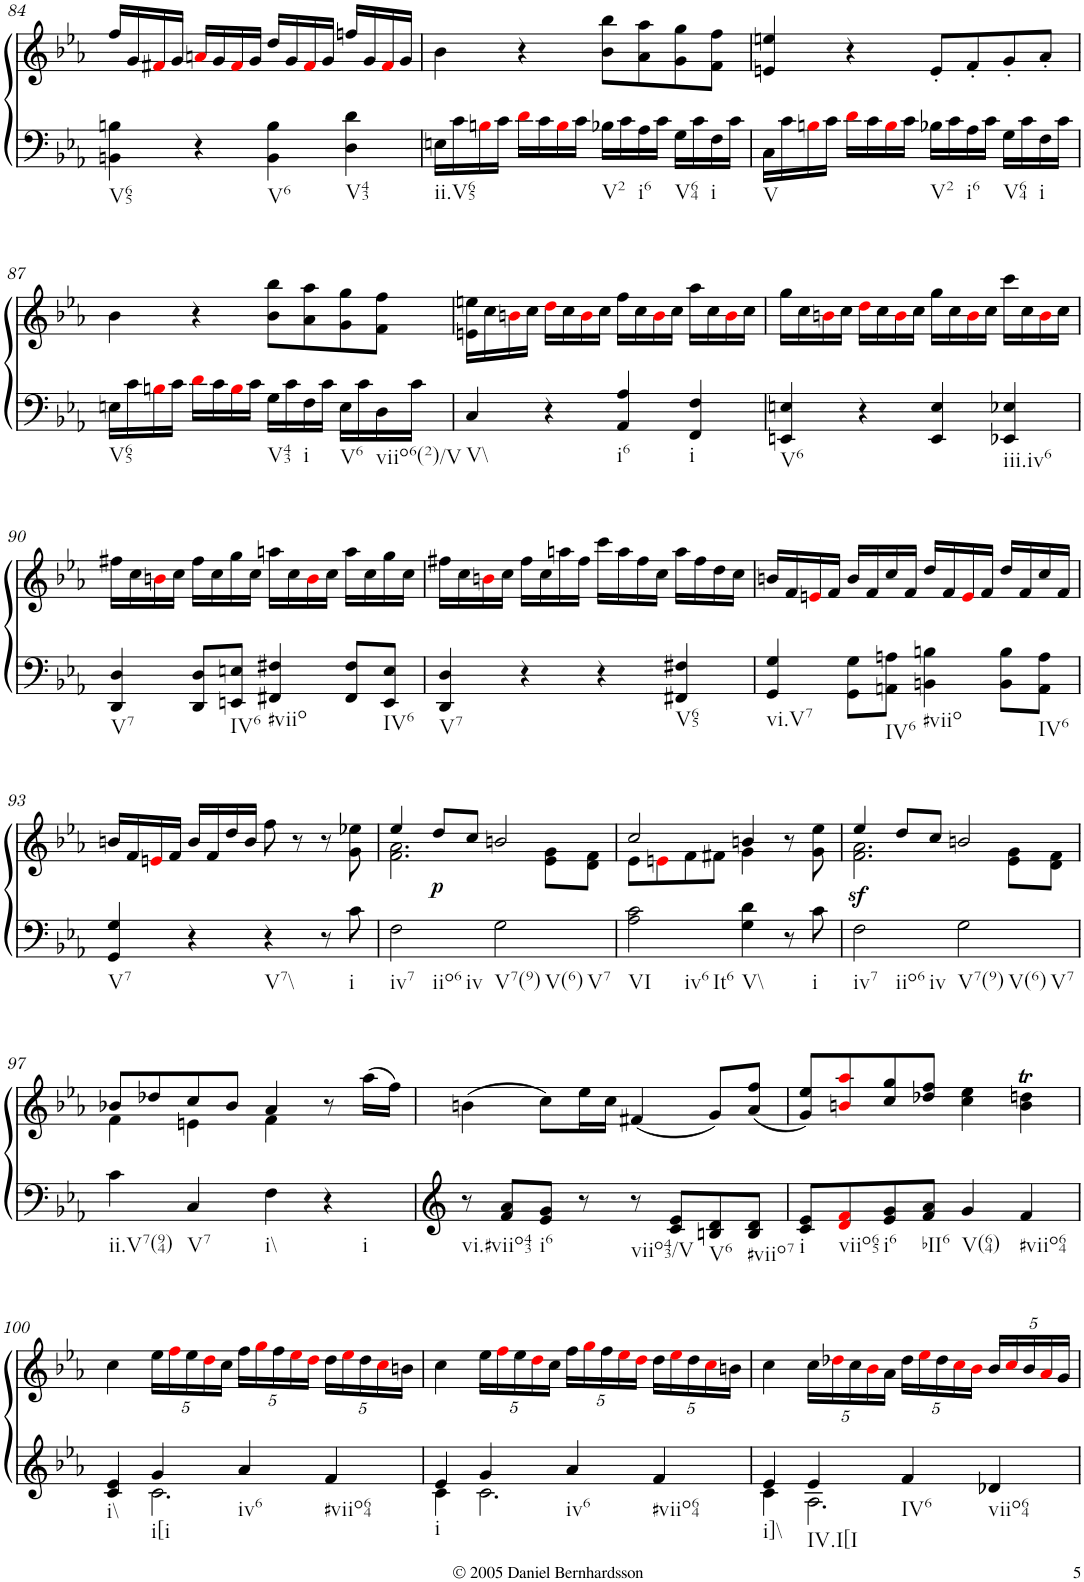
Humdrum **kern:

**kern	**kern	**dynam
*part1	*part1	*part1
*staff2	*staff1	*staff1/2
*I"Piano	*	*
*I'Pno.	*	*
!!LO:PB:g=z
*clefF4	*clefG2	*
*k[b-e-a-]	*k[b-e-a-]	*
*E-:	*E-:	*
*M4/4	*M4/4	*
*met(c)	*met(c)	*
=84	=84	=84
!LO:TX:b:t=V65	!	!
4BBn\ 4Bn\	16ff/LL	.
.	16g/	.
.	16f#Xi/	.
.	16g/JJ	.
4r	16ani/LL	.
.	16g/	.
.	16f#i/	.
.	16g/JJ	.
!LO:TX:b:t=V6	!	!
4BB\ 4B\	16dd/LL	.
.	16g/	.
.	16f#i/	.
.	16g/JJ	.
!LO:TX:b:t=V43	!	!
4D\ 4d\	16ffn/LL	.
.	16g/	.
.	16f#i/	.
.	16g/JJ	.
=85	=85	=85
!LO:TX:b:t=ii.V65	!	!
16En\LL	4b-\	.
16c\	.	.
16Bni\	.	.
16c\JJ	.	.
16di\LL	4r	.
16c\	.	.
16Bi\	.	.
16c\JJ	.	.
!LO:TX:b:t=V2	!	!
16B-X\LL	8b-\ 8bb-\L	.
16c\	.	.
!LO:TX:b:t=i6	!	!
16A-\	8a-\ 8aa-\	.
16c\JJ	.	.
!LO:TX:b:t=V64	!	!
16G\LL	8g\ 8gg\	.
16c\	.	.
!LO:TX:b:t=i	!	!
16F\	8f\ 8ff\J	.
16c\JJ	.	.
=86	=86	=86
!LO:TX:b:t=V	!	!
16C\LL	4en/ 4een/	.
16c\	.	.
16Bni\	.	.
16c\JJ	.	.
16di\LL	4r	.
16c\	.	.
16Bi\	.	.
16c\JJ	.	.
!LO:TX:b:t=V2	!	!
16B-X\LL	8e'/L	.
16c\	.	.
!LO:TX:b:t=i6	!	!
16A-\	8f'/	.
16c\JJ	.	.
!LO:TX:b:t=V64	!	!
16G\LL	8g'/	.
16c\	.	.
!LO:TX:b:t=i	!	!
16F\	8a-'/J	.
16c\JJ	.	.
!!LO:LB:g=z
=87	=87	=87
!LO:TX:b:t=V65	!	!
16En\LL	4b-\	.
16c\	.	.
16Bni\	.	.
16c\JJ	.	.
16di\LL	4r	.
16c\	.	.
16Bi\	.	.
16c\JJ	.	.
!LO:TX:b:t=V43	!	!
16G\LL	8b-\ 8bb-\L	.
16c\	.	.
!LO:TX:b:t=i	!	!
16F\	8a-\ 8aa-\	.
16c\JJ	.	.
!LO:TX:b:t=V6	!	!
16E\LL	8g\ 8gg\	.
16c\	.	.
!LO:TX:b:t=viio6(2)/V	!	!
16D\	8f\ 8ff\J	.
16c\JJ	.	.
=88	=88	=88
!LO:TX:b:t=V\\	!	!
4C/	16en\ 16een\LL	.
.	16cc\	.
.	16bni\	.
.	16cc\JJ	.
4r	16ddi\LL	.
.	16cc\	.
.	16bi\	.
.	16cc\JJ	.
!LO:TX:b:t=i6	!	!
4AA-/ 4A-/	16ff\LL	.
.	16cc\	.
.	16bi\	.
.	16cc\JJ	.
!LO:TX:b:t=i	!	!
4FF/ 4F/	16aa-\LL	.
.	16cc\	.
.	16bi\	.
.	16cc\JJ	.
=89	=89	=89
!LO:TX:b:t=V6	!	!
4EEn/ 4En/	16gg\LL	.
.	16cc\	.
.	16bni\	.
.	16cc\JJ	.
4r	16ddi\LL	.
.	16cc\	.
.	16bi\	.
.	16cc\JJ	.
4EE/ 4E/	16gg\LL	.
.	16cc\	.
.	16bi\	.
.	16cc\JJ	.
!LO:TX:b:t=iii.iv6	!	!
4EE-X/ 4E-X/	16ccc\LL	.
.	16cc\	.
.	16bi\	.
.	16cc\JJ	.
!!LO:LB:g=z
=90	=90	=90
!LO:TX:b:t=V7	!	!
4DD/ 4D/	16ff#X\LL	.
.	16cc\	.
.	16bni\	.
.	16cc\JJ	.
8DD/ 8D/L	16ff#\LL	.
.	16cc\	.
!LO:TX:b:t=IV6	!	!
8EEn/ 8En/J	16gg\	.
.	16cc\JJ	.
!LO:TX:b:t=#viio	!	!
4FF#X/ 4F#X/	16aan\LL	.
.	16cc\	.
.	16bi\	.
.	16cc\JJ	.
8FF#/ 8F#/L	16aa\LL	.
.	16cc\	.
!LO:TX:b:t=IV6	!	!
8EE/ 8E/J	16gg\	.
.	16cc\JJ	.
=91	=91	=91
!LO:TX:b:t=V7	!	!
4DD/ 4D/	16ff#X\LL	.
.	16cc\	.
.	16bni\	.
.	16cc\JJ	.
4r	16ff#\LL	.
.	16cc\	.
.	16aan\	.
.	16ff#\JJ	.
4r	16ccc\LL	.
.	16aa\	.
.	16ff#\	.
.	16cc\JJ	.
!LO:TX:b:t=V65	!	!
4FF#X/ 4F#X/	16aa\LL	.
.	16ff#\	.
.	16dd\	.
.	16cc\JJ	.
=92	=92	=92
!LO:TX:b:t=vi.V7	!	!
4GG/ 4G/	16bn/LL	.
.	16f/	.
.	16eni/	.
.	16f/JJ	.
8GG\ 8G\L	16b/LL	.
.	16f/	.
!LO:TX:b:t=IV6	!	!
8AAn\ 8An\J	16cc/	.
.	16f/JJ	.
!LO:TX:b:t=#viio	!	!
4BBn\ 4Bn\	16dd/LL	.
.	16f/	.
.	16ei/	.
.	16f/JJ	.
8BB\ 8B\L	16dd/LL	.
.	16f/	.
!LO:TX:b:t=IV6	!	!
8AA\ 8A\J	16cc/	.
.	16f/JJ	.
!!LO:LB:g=z
=93	=93	=93
!LO:TX:b:t=V7	!	!
4GG/ 4G/	16bn/LL	.
.	16f/	.
.	16eni/	.
.	16f/JJ	.
4r	16b/LL	.
.	16f/	.
.	16dd/	.
.	16b/JJ	.
!LO:TX:b:t=V7\\	!	!
4r	8ff\	.
.	8r	.
8r	8r	.
!LO:TX:b:t=i	!	!
8c\	8g\ 8ee-X\	.
=94	=94	=94
*	*^	*
!LO:TX:b:t=iv7	!	!	!
!LO:TX:b:t=iio6	!	!	!
!LO:TX:b:t=iv	!	!	!
2F\	4ee-/	2.f\ 2.a-\	.
!	!	!	!LO:DY:b
.	8dd/L	.	p
.	8cc/J	.	.
!LO:TX:b:t=V7(9)	!	!	!
!LO:TX:b:t=V(6)	!	!	!
!LO:TX:b:t=V7	!	!	!
2G\	2bn/	.	.
.	.	8e-\ 8g\L	.
.	.	8d\ 8f\J	.
=95	=95	=95	=95
!LO:TX:b:t=VI	!	!	!
!LO:TX:b:t=iv6	!	!	!
!LO:TX:b:t=It6	!	!	!
2A-\ 2c\	2cc/	8e-\L	.
.	.	8eni\	.
.	.	8f\	.
.	.	8f#X\J	.
!LO:TX:b:t=V\\	!	!	!
4G\ 4d\	4bn/	4g\	.
8r	8r	4ryy	.
!LO:TX:b:t=i	!	!	!
8c\	8g\ 8ee-\	.	.
=96	=96	=96	=96
!LO:TX:b:t=iv7	!	!	!
!LO:TX:b:t=iio6	!	!	!
!LO:TX:b:t=iv	!	!	!
!	!	!	!LO:DY:b
2F\	4ee-/	2.f\ 2.a-\	sf
.	8dd/L	.	.
.	8cc/J	.	.
!LO:TX:b:t=V7(9)	!	!	!
!LO:TX:b:t=V(6)	!	!	!
!LO:TX:b:t=V7	!	!	!
2G\	2bn/	.	.
.	.	8e-\ 8g\L	.
.	.	8d\ 8f\J	.
!!LO:LB:g=z	!!
=97	=97	=97	=97
!LO:TX:b:t=ii.V7(94)	!	!	!
4c\	8b-X/L	4f\	.
.	8dd-X/	.	.
!LO:TX:b:t=V7	!	!	!
4C/	8cc/	4en\	.
.	8b-/J	.	.
!LO:TX:b:t=i\\	!	!	!
4F\	4a-/	4f\	.
!LO:TX:b:t=i	!	!	!
4r	8r	4ryy	.
.	(16aa-\LL	.	.
.	16ff\JJ)	.	.
*	*v	*v	*
=98	=98	=98
!LO:TX:b:t=vi.#viio43	!	!
8r	(4bn\	.
8f/ 8a-/L	.	.
!LO:TX:b:t=i6	!	!
8e-/ 8g/J	8cc\L)	.
8r	16ee-\L	.
.	16cc\JJ	.
!LO:TX:b:t=viio43/V	!	!
8r	(4f#X/	.
8c/ 8e-/L	.	.
!LO:TX:b:t=V6	!	!
8Bn/ 8d/	8g/L)	.
!LO:TX:b:t=#viio7	!	!
8B/ 8d/J	(8a-/ 8ff/J	.
=99	=99	=99
!LO:TX:b:t=i	!	!
8c/ 8e-/L	8g/ 8ee-/L)	.
!LO:TX:b:t=viio65	!	!
8di/ 8fi/	8bni/ 8aa-i/	.
!LO:TX:b:t=i6	!	!
8e-/ 8g/	8cc/ 8gg/	.
!LO:TX:b:t=bII6	!	!
8f/ 8a-/J	8dd-X/ 8ff/J	.
!LO:TX:b:t=V(64)	!	!
4g/	4cc\ 4ee-\	.
!LO:TX:b:t=#viio64	!	!
4f/	4b\T 4ddn\T	.
!!LO:LB:g=z
=100	=100	=100
*^	*	*
!LO:TX:b:t=i\\	!	!	!
4c/ 4e-/	4ryy	4cc\	.
*	*	*Xbrackettup	*
!LO:TX:b:t=i[i	!	!	!
4g/	2.c\	20ee-\LL	.
.	.	20ffi\	.
.	.	20ee-\	.
.	.	20ddi\	.
.	.	20cc\JJ	.
!LO:TX:b:t=iv6	!	!	!
4a-/	.	20ff\LL	.
.	.	20ggi\	.
.	.	20ff\	.
.	.	20ee-i\	.
.	.	20ddi\JJ	.
!LO:TX:b:t=#viio64	!	!	!
4f/	.	20dd\LL	.
.	.	20ee-i\	.
.	.	20dd\	.
.	.	20cci\	.
.	.	20bn\JJ	.
=101	=101	=101	=101
!LO:TX:b:t=i	!	!	!
4e-/	4c\	4cc\	.
4g/	2.c\	20ee-\LL	.
.	.	20ffi\	.
.	.	20ee-\	.
.	.	20ddi\	.
.	.	20cc\JJ	.
!LO:TX:b:t=iv6	!	!	!
4a-/	.	20ff\LL	.
.	.	20ggi\	.
.	.	20ff\	.
.	.	20ee-i\	.
.	.	20ddi\JJ	.
!LO:TX:b:t=#viio64	!	!	!
4f/	.	20dd\LL	.
.	.	20ee-i\	.
.	.	20dd\	.
.	.	20cci\	.
.	.	20bn\JJ	.
=102	=102	=102	=102
!LO:TX:b:t=i]\\	!	!	!
4e-/	4c\	4cc\	.
!LO:TX:b:t=IV.I[I	!	!	!
4e-/	2.A-\	20cc\LL	.
.	.	20dd-Xi\	.
.	.	20cc\	.
.	.	20b-i\	.
.	.	20a-\JJ	.
!LO:TX:b:t=IV6	!	!	!
4f/	.	20dd-\LL	.
.	.	20ee-i\	.
.	.	20dd-\	.
.	.	20cci\	.
.	.	20b-i\JJ	.
!LO:TX:b:t=viio64	!	!	!
4d-X/	.	20b-/LL	.
.	.	20cci/	.
.	.	20b-/	.
.	.	20a-i/	.
.	.	20g/JJ	.
*v	*v	*	*
=	=	=
*-	*-	*-
